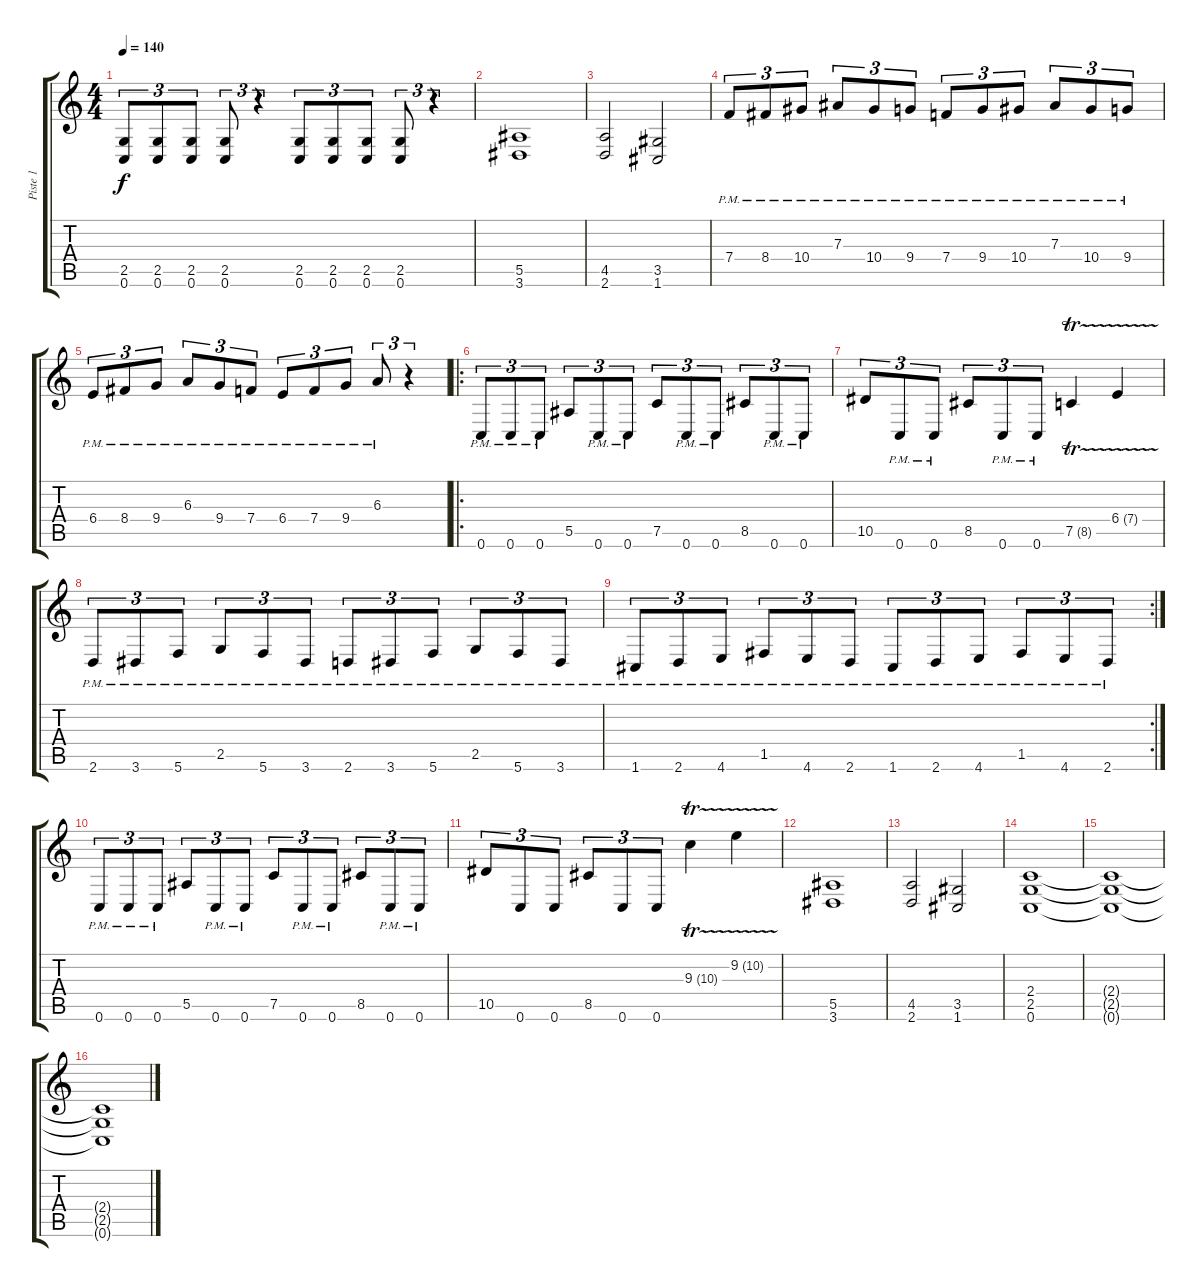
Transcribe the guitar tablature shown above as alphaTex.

\track ("Piste 1" "Piste 1") {instrument distortionguitar}
\staff {score tabs}
\tuning (C4 G3 Eb3 Bb2 F2 C2) {hide}
\ts (4 4)
\tempo 140
\clef g2
\ks c
(2.5 0.6).8{tu (3 2) dy f} (2.5 0.6).8{tu (3 2)} (2.5 0.6).8{tu (3 2)} (2.5 0.6).8{tu (3 2)} r.4{tu (3 2)} (2.5 0.6).8{tu (3 2)} (2.5 0.6).8{tu (3 2)} (2.5 0.6).8{tu (3 2)} (2.5 0.6).8{tu (3 2)} r.4{tu (3 2)} |
(5.5 3.6).1 |
(4.5 2.6).2 (3.5 1.6).2 |
7.4{pm}.8{tu (3 2)} 8.4{pm}.8{tu (3 2)} 10.4{pm}.8{tu (3 2)} 7.3{pm}.8{tu (3 2)} 10.4{pm}.8{tu (3 2)} 9.4{pm}.8{tu (3 2)} 7.4{pm}.8{tu (3 2)} 9.4{pm}.8{tu (3 2)} 10.4{pm}.8{tu (3 2)} 7.3{pm}.8{tu (3 2)} 10.4{pm}.8{tu (3 2)} 9.4{pm}.8{tu (3 2)} |
6.4{pm}.8{tu (3 2)} 8.4{pm}.8{tu (3 2)} 9.4{pm}.8{tu (3 2)} 6.3{pm}.8{tu (3 2)} 9.4{pm}.8{tu (3 2)} 7.4{pm}.8{tu (3 2)} 6.4{pm}.8{tu (3 2)} 7.4{pm}.8{tu (3 2)} 9.4{pm}.8{tu (3 2)} 6.3{pm}.8{tu (3 2)} r.4{tu (3 2)} |
\ro
0.6{pm}.8{tu (3 2)} 0.6{pm}.8{tu (3 2)} 0.6{pm}.8{tu (3 2)} 5.5.8{tu (3 2)} 0.6{pm}.8{tu (3 2)} 0.6{pm}.8{tu (3 2)} 7.5.8{tu (3 2)} 0.6{pm}.8{tu (3 2)} 0.6{pm}.8{tu (3 2)} 8.5.8{tu (3 2)} 0.6{pm}.8{tu (3 2)} 0.6{pm}.8{tu (3 2)} |
10.5.8{tu (3 2)} 0.6{pm}.8{tu (3 2)} 0.6{pm}.8{tu (3 2)} 8.5.8{tu (3 2)} 0.6{pm}.8{tu (3 2)} 0.6{pm}.8{tu (3 2)} 7.5{tr (8 16)}.4 6.4{tr (7 16)}.4 |
2.6{pm}.8{tu (3 2)} 3.6{pm}.8{tu (3 2)} 5.6{pm}.8{tu (3 2)} 2.5{pm}.8{tu (3 2)} 5.6{pm}.8{tu (3 2)} 3.6{pm}.8{tu (3 2)} 2.6{pm}.8{tu (3 2)} 3.6{pm}.8{tu (3 2)} 5.6{pm}.8{tu (3 2)} 2.5{pm}.8{tu (3 2)} 5.6{pm}.8{tu (3 2)} 3.6{pm}.8{tu (3 2)} |
\rc 2
1.6{pm}.8{tu (3 2)} 2.6{pm}.8{tu (3 2)} 4.6{pm}.8{tu (3 2)} 1.5{pm}.8{tu (3 2)} 4.6{pm}.8{tu (3 2)} 2.6{pm}.8{tu (3 2)} 1.6{pm}.8{tu (3 2)} 2.6{pm}.8{tu (3 2)} 4.6{pm}.8{tu (3 2)} 1.5{pm}.8{tu (3 2)} 4.6{pm}.8{tu (3 2)} 2.6{pm}.8{tu (3 2)} |
0.6{pm}.8{tu (3 2)} 0.6{pm}.8{tu (3 2)} 0.6{pm}.8{tu (3 2)} 5.5.8{tu (3 2)} 0.6{pm}.8{tu (3 2)} 0.6{pm}.8{tu (3 2)} 7.5.8{tu (3 2)} 0.6{pm}.8{tu (3 2)} 0.6{pm}.8{tu (3 2)} 8.5.8{tu (3 2)} 0.6{pm}.8{tu (3 2)} 0.6{pm}.8{tu (3 2)} |
10.5.8{tu (3 2)} 0.6.8{tu (3 2)} 0.6.8{tu (3 2)} 8.5.8{tu (3 2)} 0.6.8{tu (3 2)} 0.6.8{tu (3 2)} 9.3{tr (10 16)}.4 9.2{tr (10 16)}.4 |
(5.5 3.6).1 |
(4.5 2.6).2 (3.5 1.6).2 |
(2.4 2.5 0.6).1 |
(2.4{t} 2.5{t} 0.6{t}).1 |
(2.4{t} 2.5{t} 0.6{t}).1
